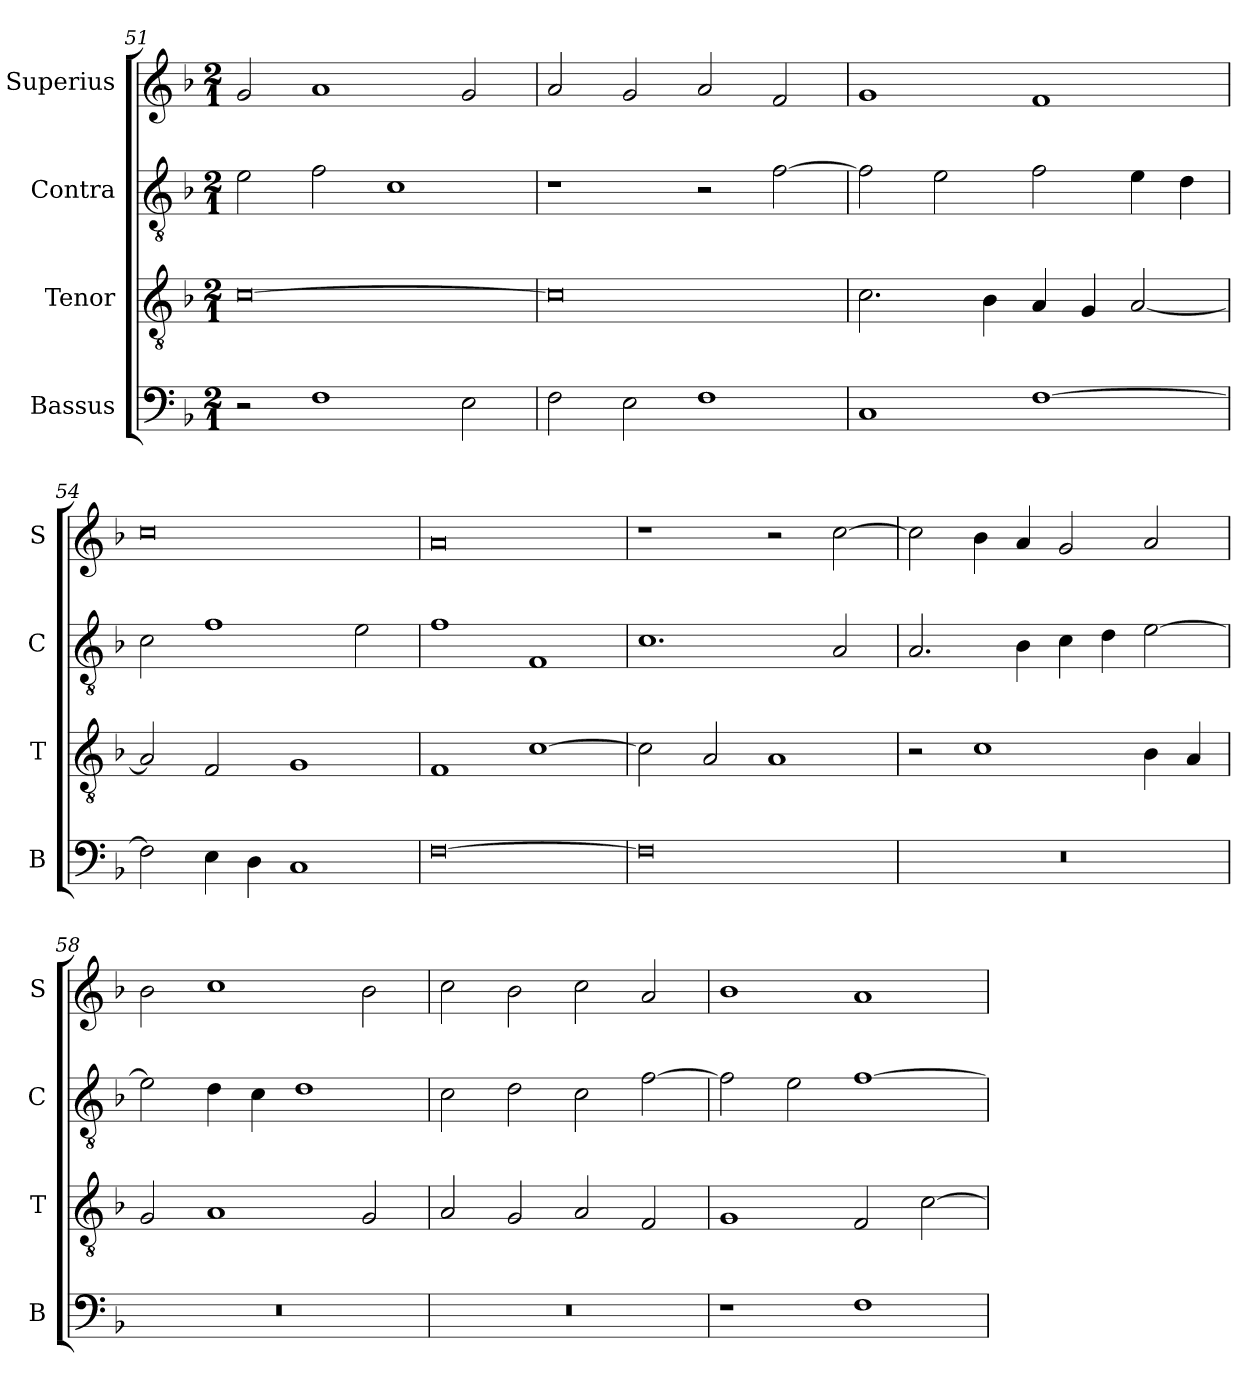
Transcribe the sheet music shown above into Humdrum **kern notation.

**kern	**kern	**kern	**kern
*part4	*part3	*part2	*part1
*staff4	*staff3	*staff2	*staff1
*I"Bassus	*I"Tenor	*I"Contra	*I"Superius
*I'B	*I'T	*I'C	*I'S
*clefF4	*clefGv2	*clefGv2	*clefG2
*k[b-]	*k[b-]	*k[b-]	*k[b-]
*M2/1	*M2/1	*M2/1	*M2/1
=51	=51	=51	=51
2r	[0c	2e\	2g/
1F	.	2f\	1a
.	.	1c	.
2E\	.	.	2g/
=52	=52	=52	=52
2F\	0c]	1r	2a/
2E\	.	.	2g/
1F	.	2r	2a/
.	.	[2f\	2f/
=53	=53	=53	=53
1C	2.c\	2f\]	1g
.	.	2e\	.
.	4B-\	.	.
[1F	4A/	2f\	1f
.	4G/	.	.
.	[2A/	4e\	.
.	.	4d\	.
=54	=54	=54	=54
2F\]	2A/]	2c\	0cc
4E\	2F/	1f	.
4D\	.	.	.
1C	1G	.	.
.	.	2e\	.
=55	=55	=55	=55
[0F	1F	1f	0a
.	[1c	1F	.
=56	=56	=56	=56
0F]	2c\]	1.c	1r
.	2A/	.	.
.	1A	.	2r
.	.	2A/	[2cc\
=57	=57	=57	=57
0r	2r	2.A/	2cc\]
.	1c	.	4b-\
.	.	4B-\	4a/
.	.	4c\	2g/
.	.	4d\	.
.	4B-\	[2e\	2a/
.	4A/	.	.
=58	=58	=58	=58
0r	2G/	2e\]	2b-\
.	1A	4d\	1cc
.	.	4c\	.
.	.	1d	.
.	2G/	.	2b-\
=59	=59	=59	=59
0r	2A/	2c\	2cc\
.	2G/	2d\	2b-\
.	2A/	2c\	2cc\
.	2F/	[2f\	2a/
=60	=60	=60	=60
1r	1G	2f\]	1b-
.	.	2e\	.
1F	2F/	[1f	1a
.	[2c\	.	.
=	=	=	=
*-	*-	*-	*-
